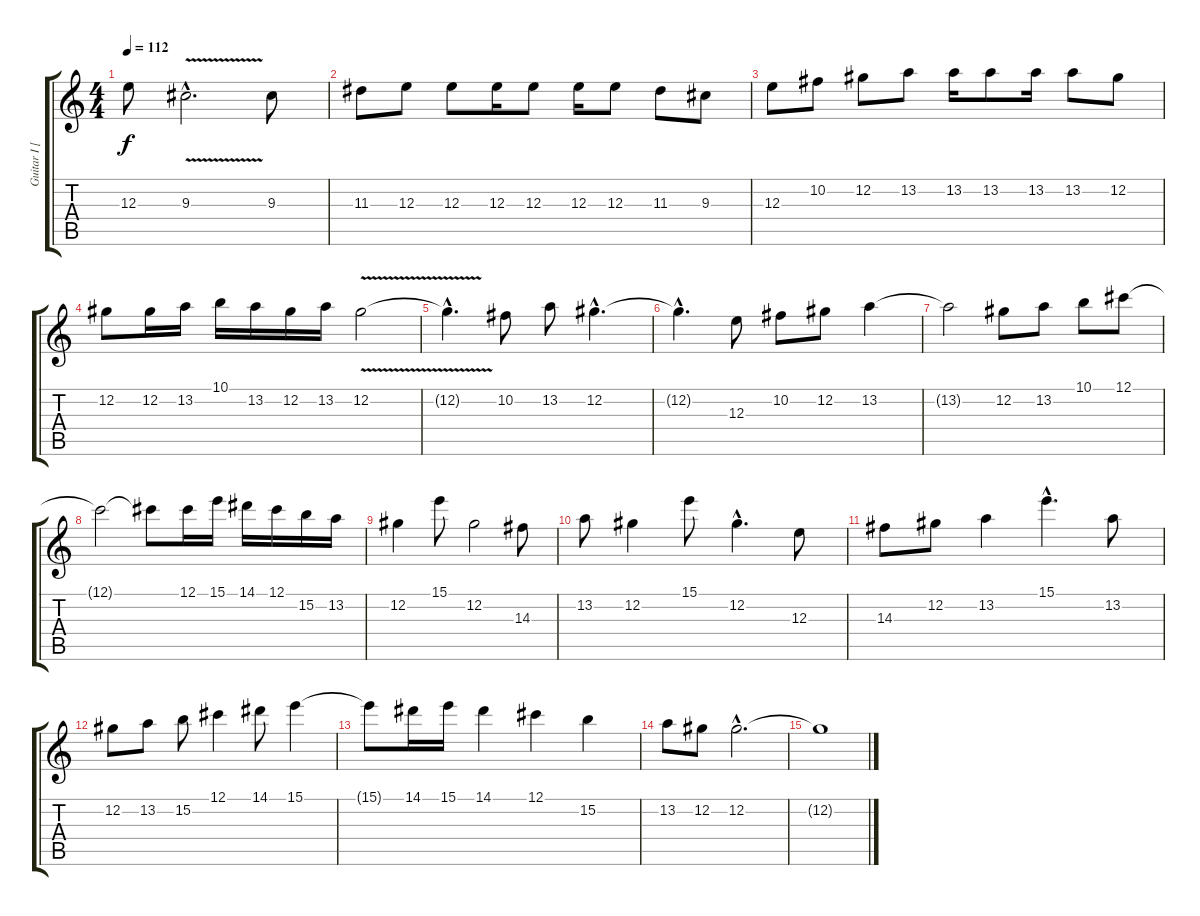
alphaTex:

\track ("Guitar I [Sundin]" "Guitar I [") {instrument distortionguitar}
\staff {score tabs}
\tuning (Db4 Ab3 E3 B2 Gb2 Db2) {hide}
\ts (4 4)
\tempo 112
\clef g2
\ks c
12.3.8{dy f} 9.3{v hac}.2{d} 9.3.8 |
11.3.8 12.3.8 12.3.8 12.3.16 12.3.8 12.3.16 12.3.8 11.3.8 9.3.8 |
12.3.8 10.2.8 12.2.8 13.2.8 13.2.16 13.2.8 13.2.16 13.2.8 12.2.8 |
12.2.8 12.2.16 13.2.16 10.1.16 13.2.16 12.2.16 13.2.16 12.2{v}.2 |
12.2{hac t}.4{d} 10.2.8 13.2.8 12.2{hac}.4{d} |
12.2{hac t}.4{d} 12.3.8 10.2.8 12.2.8 13.2.4 |
13.2{t}.2 12.2.8 13.2.8 10.1.8 12.1.8 |
12.1{t}.2 12.1{t}.8 12.1.16 15.1.16 14.1.16 12.1.16 15.2.16 13.2.16 |
12.2.4 15.1.8 12.2.2 14.3.8 |
13.2.8 12.2.4 15.1.8 12.2{hac}.4{d} 12.3.8 |
14.3.8 12.2.8 13.2.4 15.1{hac}.4{d} 13.2.8 |
12.2.8 13.2.8 15.2.8 12.1.4 14.1.8 15.1.4 |
15.1{t}.8 14.1.16 15.1.16 14.1.4 12.1.4 15.2.4 |
13.2.8 12.2.8 12.2{hac}.2{d} |
12.2{t}.1
